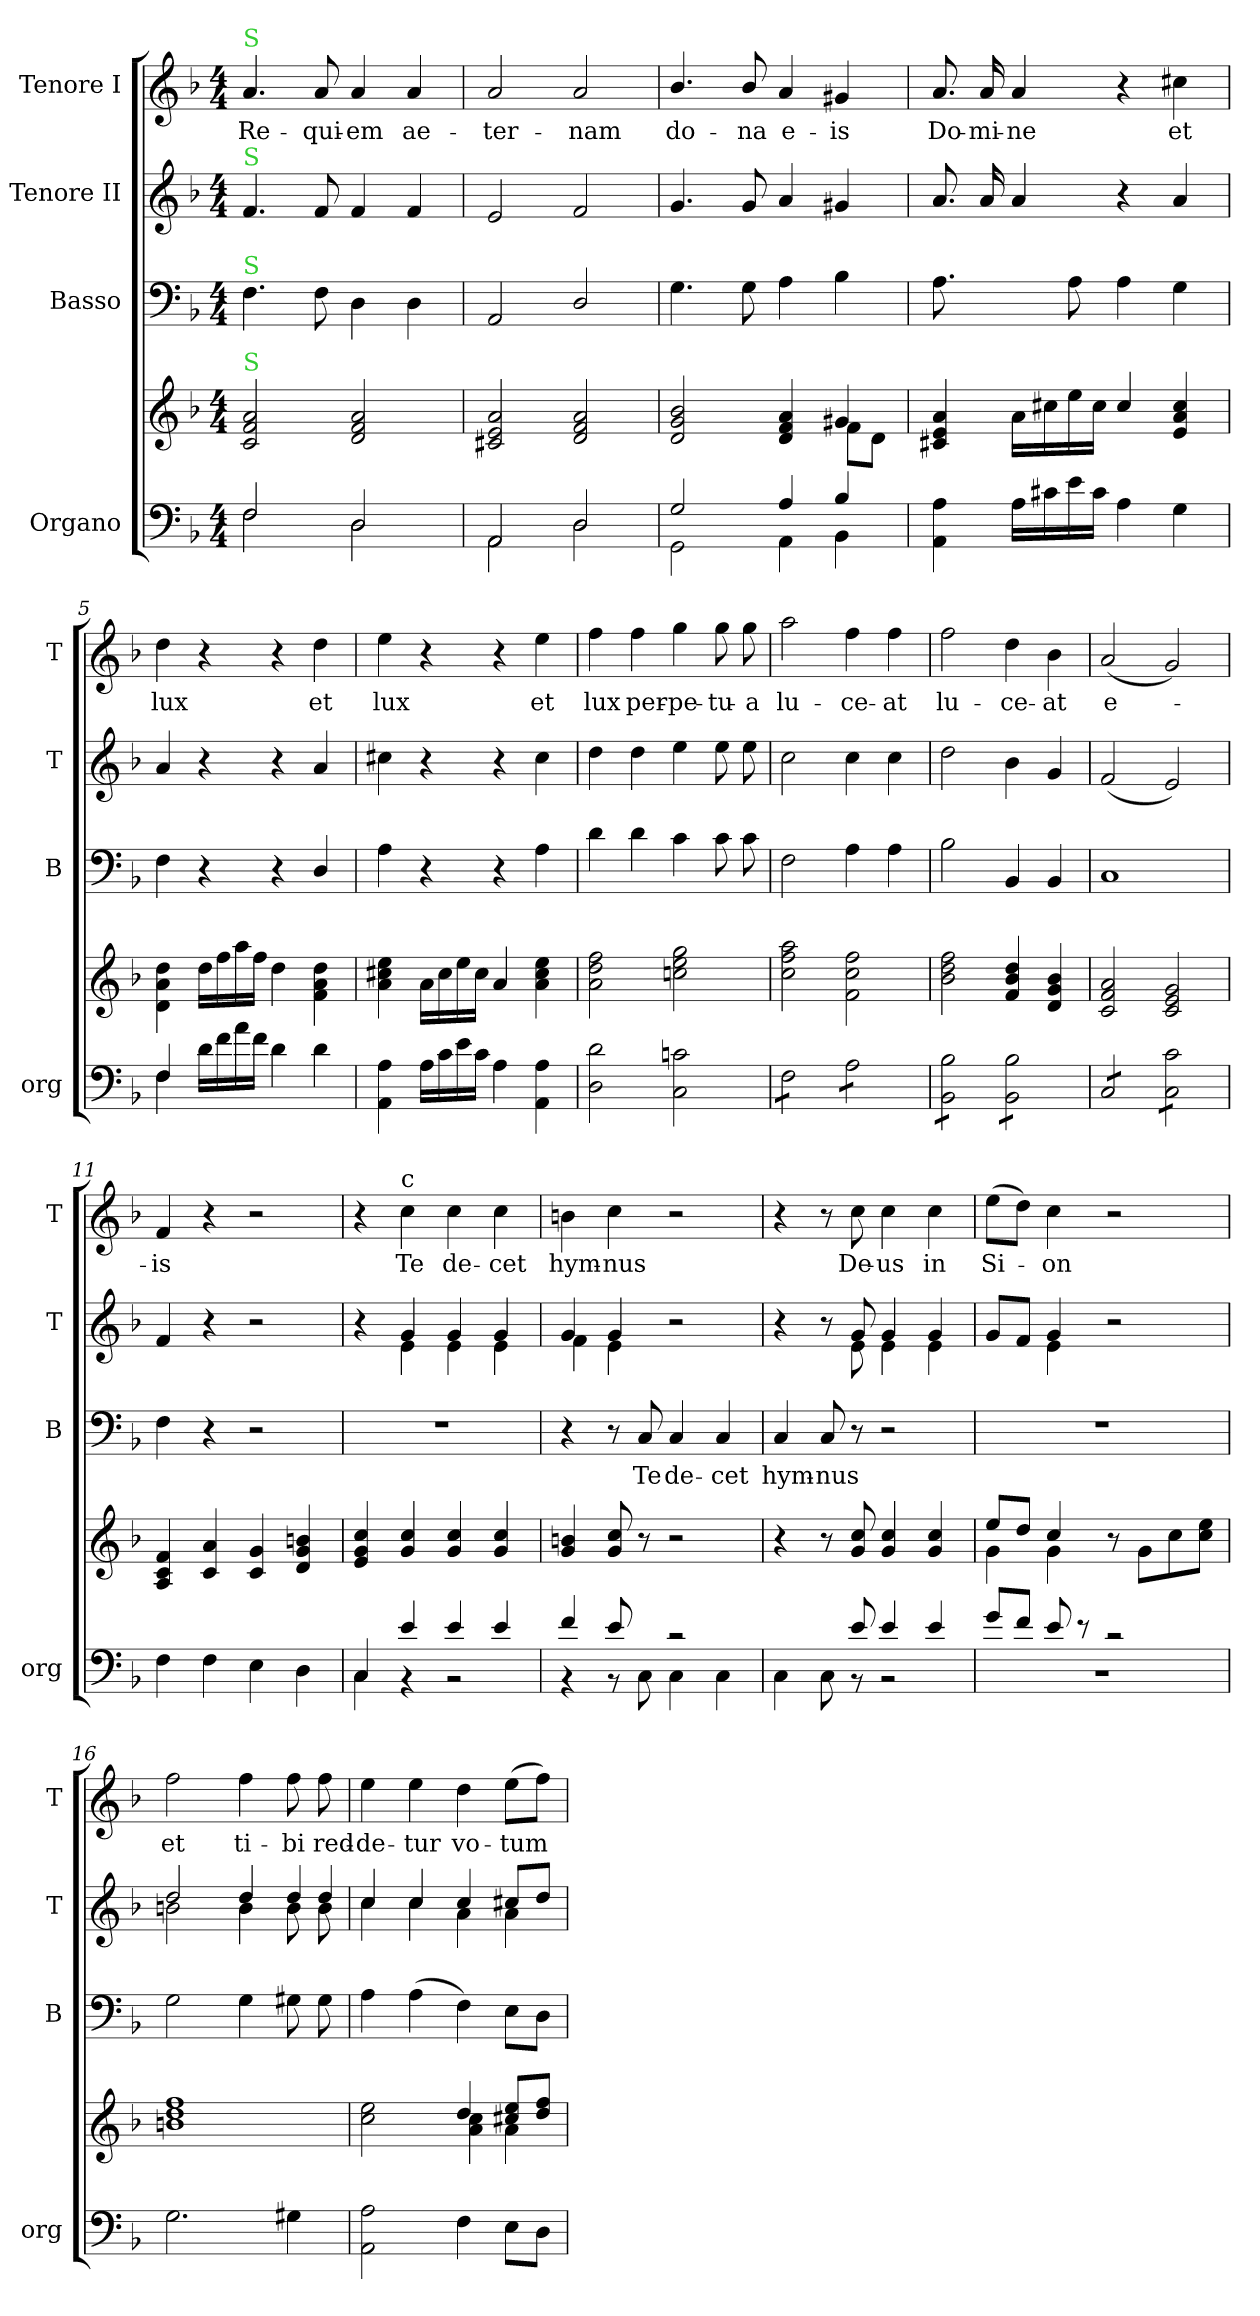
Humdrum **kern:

**kern	**kern	**kern	**text	**kern	**kern	**text
*part4	*part4	*part3	*part3	*part2	*part1	*part1
*staff5	*staff4	*staff3	*staff3	*staff2	*staff1	*staff1
*I"Organo	*	*I"Basso	*	*I"Tenore II	*I"Tenore I	*
*I'org	*	*I'B	*	*I'T	*I'T	*
*clefF4	*clefG2	*clefF4	*	*clefG2	*clefG2	*
*k[b-]	*k[b-]	*k[b-]	*	*k[b-]	*k[b-]	*
*M4/4	*M4/4	*M4/4	*	*M4/4	*M4/4	*
=1	=1	=1	=1	=1	=1	=1
*^	*	*	*	*	*	*
!	!	!	!	!	!	!LO:TX:a:color=limegreen:t=S	!
!	!	!	!	!	!LO:TX:a:color=limegreen:t=S	!	!
!	!	!	!LO:TX:a:color=limegreen:t=S	!	!	!	!
!	!	!LO:TX:a:color=limegreen:t=S	!	!	!	!	!
2F/	2F\	2c/ 2f/ 2a/	4.F\	.	4.f/	4.a/	Re-
.	.	.	8F\	.	8f/	8a/	-qui-
2D/	2D\	2d/ 2f/ 2a/	4D\	.	4f/	4a/	-em
.	.	.	4D\	.	4f/	4a/	ae-
=2	=2	=2	=2	=2	=2	=2	=2
2AA/	2AA\	2c#X/ 2e/ 2a/	2AA/	.	2e/	2a/	-ter-
2D/	2D\	2d/ 2f/ 2a/	2D/	.	2f/	2a/	-nam
=3	=3	=3	=3	=3	=3	=3	=3
*	*	*^	*	*	*	*	*
2G/	2GG\	2d/ 2g/ 2b-/	2ryy	4.G\	.	4.g/	4.b-/	do-
.	.	.	.	8G\	.	8g/	8b-/	-na
4A/	4AA\	4d/ 4f/ 4a/	4ryy	4A\	.	4a/	4a/	e-
4B-/	4BB-\	4g#X/	8f\L	4B-\	.	4g#X/	4g#X/	-is
.	.	.	8d\J	.	.	.	.	.
*v	*v	*	*	*	*	*	*	*
=4	=4	=4	=4	=4	=4	=4	=4
!	!	!	!LO:N:vis=8.	!	!	!	!
*	*v	*v	*	*	*	*	*
4AA\ 4A\	4c#X/ 4e/ 4a/	4.A\	.	8.a/	8.a/	Do-
.	.	.	.	16a/	16a/	-mi-
16A\LL	16a\LL	.	.	4a/	4a/	-ne
16c#X\	16cc#X\	.	.	.	.	.
16e\	16ee\	8A\	.	.	.	.
16c#\JJ	16cc#\JJ	.	.	.	.	.
4A\	4cc#/	4A\	.	4r	4r	.
4G\	4e/ 4a/ 4cc#/	4G\	.	4a/	4cc#X\	et
=5	=5	=5	=5	=5	=5	=5
*^	*	*	*	*	*	*
4F/	4F\	4d\ 4a\ 4dd\	4F\	.	4a/	4dd\	lux
16d\LL	4ryy	16dd\LL	4r	.	4r	4r	.
16f\	.	16ff\	.	.	.	.	.
16a\	.	16aa\	.	.	.	.	.
16f\JJ	.	16ff\JJ	.	.	.	.	.
4d\	2ryy	4dd\	4r	.	4r	4r	.
4d\	.	4f\ 4a\ 4dd\	4D/	.	4a/	4dd\	et
*v	*v	*	*	*	*	*	*
=6	=6	=6	=6	=6	=6	=6
4AA\ 4A\	4a\ 4cc#X\ 4ee\	4A\	.	4cc#X\	4ee\	lux
16A\LL	16a\LL	4r	.	4r	4r	.
16c\	16cc#\	.	.	.	.	.
16e\	16ee\	.	.	.	.	.
16c\JJ	16cc#\JJ	.	.	.	.	.
4A\	4a/	4r	.	4r	4r	.
4AA\ 4A\	4a\ 4cc#\ 4ee\	4A\	.	4cc#\	4ee\	et
=7	=7	=7	=7	=7	=7	=7
2D\ 2d\	2a\ 2dd\ 2ff\	4d\	.	4dd\	4ff\	lux
.	.	4d\	.	4dd\	4ff\	per-
2C\ 2cn\	2ccn\ 2ee\ 2gg\	4c\	.	4ee\	4gg\	-pe-
.	.	8c\	.	8ee\	8gg\	-tu-
.	.	8c\	.	8ee\	8gg\	-a
=8	=8	=8	=8	=8	=8	=8
*tremolo	*	*	*	*	*	*
8F\L	2cc\ 2ff\ 2aa\	2F\	.	2cc\	2aa\	lu-
8F\	.	.	.	.	.	.
8F\	.	.	.	.	.	.
8F\J	.	.	.	.	.	.
8A\L	2f\ 2cc\ 2ff\	4A\	.	4cc\	4ff\	-ce-
8A\	.	.	.	.	.	.
8A\	.	4A\	.	4cc\	4ff\	-at
8A\J	.	.	.	.	.	.
=9	=9	=9	=9	=9	=9	=9
8BB-\ 8B-\L	2b-\ 2dd\ 2ff\	2B-\	.	2dd\	2ff\	lu-
8BB-\ 8B-\	.	.	.	.	.	.
8BB-\ 8B-\	.	.	.	.	.	.
8BB-\ 8B-\J	.	.	.	.	.	.
8BB-\ 8B-\L	4f/ 4b-/ 4dd/	4BB-/	.	4b-\	4dd\	-ce-
8BB-\ 8B-\	.	.	.	.	.	.
8BB-\ 8B-\	4d/ 4g/ 4b-/	4BB-/	.	4g/	4b-\	-at
8BB-\ 8B-\J	.	.	.	.	.	.
=10	=10	=10	=10	=10	=10	=10
8C/L	2c/ 2f/ 2a/	1C/	.	(2f/	(2a/	e-
8C/	.	.	.	.	.	.
8C/	.	.	.	.	.	.
8C/J	.	.	.	.	.	.
8C\ 8c\L	2c/ 2e/ 2g/	.	.	2e/)	2g/)	.
8C\ 8c\	.	.	.	.	.	.
8C\ 8c\	.	.	.	.	.	.
8C\ 8c\J	.	.	.	.	.	.
*Xtremolo	*	*	*	*	*	*
=11	=11	=11	=11	=11	=11	=11
4F\	4A/ 4c/ 4f/	4F\	.	4f/	4f/	-is
4F\	4c/ 4a/	4r	.	4r	4r	.
4E\	4c/ 4g/	2r	.	2r	2r	.
4D\	4d/ 4g/ 4bn/	.	.	.	.	.
=12	=12	=12	=12	=12	=12	=12
*^	*	*	*	*^	*	*
4C/	4C\	4e/ 4g/ 4cc/	1r	.	4r	4ryy	4r	.
!	!	!	!	!	!	!	!LO:TX:a:t=c	!
4e/	4r	4g/ 4cc/	.	.	4g/	4e\	4cc\	Te
4e/	2r	4g/ 4cc/	.	.	4g/	4e\	4cc\	de-
4e/	.	4g/ 4cc/	.	.	4g/	4e\	4cc\	-cet
=13	=13	=13	=13	=13	=13	=13	=13	=13
4f/	4r	4g/ 4bn/	4r	.	4g/	4f\	4bn\	hym-
8e/	8r	8g/ 8cc/	8r	.	4g/	4e\	4cc\	-nus
8ryy	8C\	8r	8C/	Te	.	.	.	.
2r	4C\	2r	4C/	de-	2r	2ryy	2r	.
.	4C\	.	4C/	-cet	.	.	.	.
=14	=14	=14	=14	=14	=14	=14	=14	=14
4ryy	4C\	4r	4C/	hym-	4r	4ryy	4r	.
8ryy	8C\	8r	8C/	-nus	8r	8ryy	8r	.
8e/	8r	8g/ 8cc/	8r	.	8g/	8e\	8cc\	De-
4e/	2r	4g/ 4cc/	2r	.	4g/	4e\	4cc\	-us
4e/	.	4g/ 4cc/	.	.	4g/	4e\	4cc\	in
=15	=15	=15	=15	=15	=15	=15	=15	=15
*	*	*^	*	*	*	*	*	*
8g/L	1r	8ee/L	4g\	1r	.	8g/L	4ryy	(8ee\L	Si-
8f/J	.	8dd/J	.	.	.	8f/J	.	8dd\J)	.
8e/	.	4cc/	4g\	.	.	4g/	4e\	4cc\	-on
8r	.	.	.	.	.	.	.	.	.
2r	.	8r	2ryy	.	.	2r	2ryy	2r	.
.	.	8g\L	.	.	.	.	.	.	.
.	.	8cc\	.	.	.	.	.	.	.
.	.	8cc\ 8ee\J	.	.	.	.	.	.	.
*v	*v	*	*	*	*	*	*	*	*
*	*v	*v	*	*	*	*	*	*
=16	=16	=16	=16	=16	=16	=16	=16
2.G\	1bn\ 1dd\ 1ff\	2G\	.	2dd/	2bn\	2ff\	et
.	.	4G\	.	4dd/	4b\	4ff\	ti-
!	!	!	!	!LO:N:vis=4	!	!	!
4G#X\	.	8G#X\	.	8dd/	8b\	8ff\	-bi
!	!	!	!	!LO:N:vis=4	!	!	!
.	.	8G#\	.	8dd/	8b\	8ff\	red-
=17	=17	=17	=17	=17	=17	=17	=17
*	*^	*	*	*	*	*	*
2AA\ 2A\	2cc\ 2ee\	2ryy	4A\	.	4cc/	4cc\	4ee\	-de-
.	.	.	(4A\	.	4cc/	4cc\	4ee\	-tur
4F\	4dd/	4a\ 4cc\	4F\)	.	4cc/	4a\	4dd\	vo-
8E\L	8cc#X/ 8ee/L	4a\	8E\L	.	8cc#X/L	4a\	(8ee\L	-tum
8D\J	8dd/ 8ff/J	.	8D\J	.	8dd/J	.	8ff\J)	.
*	*v	*v	*	*	*v	*v	*	*
=	=	=	=	=	=	=
*-	*-	*-	*-	*-	*-	*-
